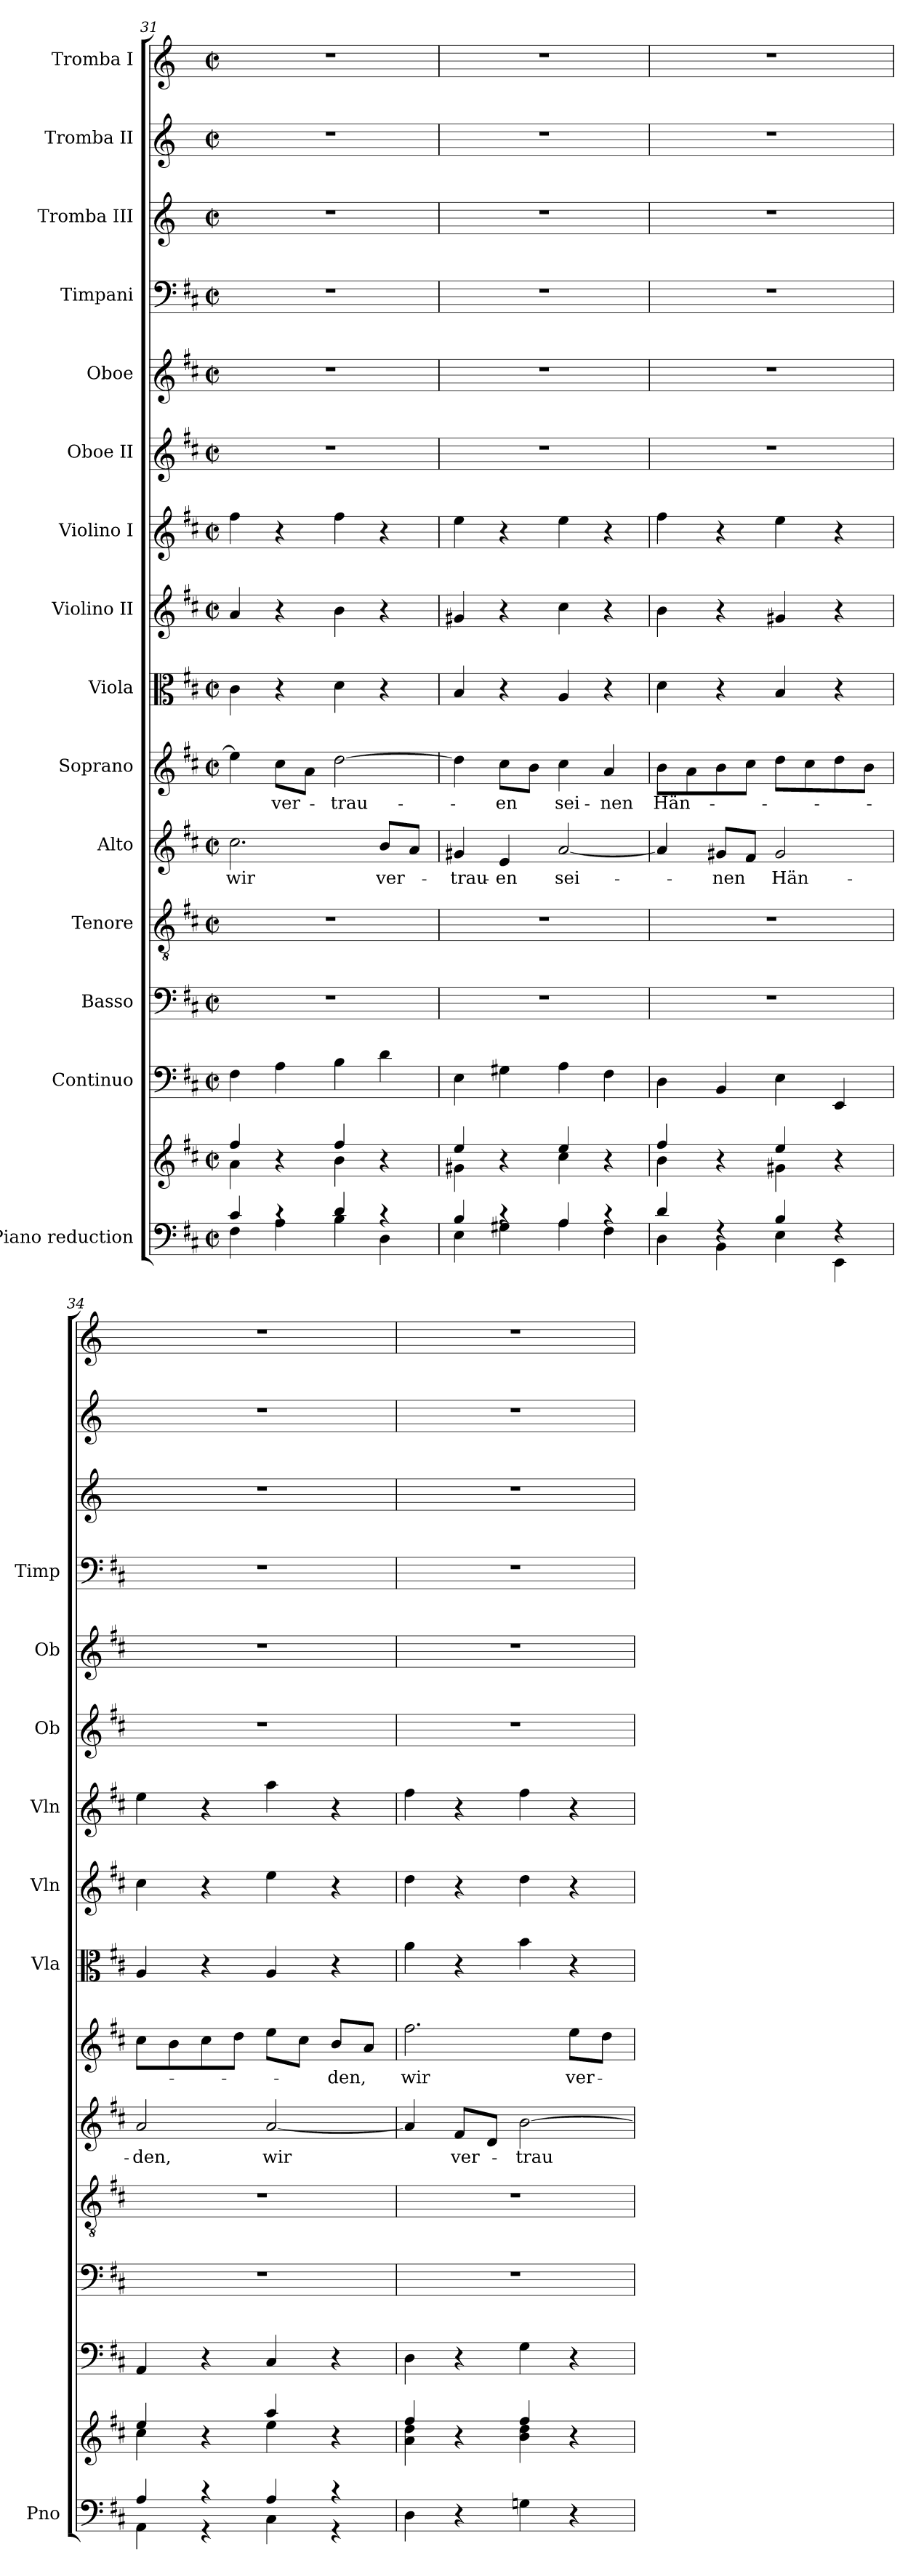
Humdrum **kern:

**kern	**kern	**kern	**kern	**kern	**kern	**text	**kern	**text	**kern	**kern	**kern	**kern	**kern	**kern	**kern	**kern	**kern
*part15	*part15	*part14	*part13	*part12	*part11	*part11	*part10	*part10	*part9	*part8	*part7	*part6	*part5	*part4	*part3	*part2	*part1
*staff16	*staff15	*staff14	*staff13	*staff12	*staff11	*staff11	*staff10	*staff10	*staff9	*staff8	*staff7	*staff6	*staff5	*staff4	*staff3	*staff2	*staff1
*I"Piano reduction	*	*I"Continuo	*I"Basso	*I"Tenore	*I"Alto	*	*I"Soprano	*	*I"Viola	*I"Violino II	*I"Violino I	*I"Oboe II	*I"Oboe	*I"Timpani	*I"Tromba III	*I"Tromba II	*I"Tromba I
*I'Pno	*	*	*	*	*	*	*	*	*I'Vla	*I'Vln	*I'Vln	*I'Ob	*I'Ob	*I'Timp	*	*	*
*clefF4	*clefG2	*clefF4	*clefF4	*clefGv2	*clefG2	*	*clefG2	*	*clefC3	*clefG2	*clefG2	*clefG2	*clefG2	*clefF4	*clefG2	*clefG2	*clefG2
*	*	*	*	*	*	*	*	*	*	*	*	*	*	*	*ITrd-1c-2	*ITrd-1c-2	*ITrd-1c-2
*k[f#c#]	*k[f#c#]	*k[f#c#]	*k[f#c#]	*k[f#c#]	*k[f#c#]	*	*k[f#c#]	*	*k[f#c#]	*k[f#c#]	*k[f#c#]	*k[f#c#]	*k[f#c#]	*k[f#c#]	*k[f#c#]	*k[f#c#]	*k[f#c#]
*M2/2	*M2/2	*M2/2	*M2/2	*M2/2	*M2/2	*	*M2/2	*	*M2/2	*M2/2	*M2/2	*M2/2	*M2/2	*M2/2	*M2/2	*M2/2	*M2/2
*met(c|)	*met(c|)	*met(c|)	*met(c|)	*met(c|)	*met(c|)	*	*met(c|)	*	*met(c|)	*met(c|)	*met(c|)	*met(c|)	*met(c|)	*met(c|)	*met(c|)	*met(c|)	*met(c|)
=31	=31	=31	=31	=31	=31	=31	=31	=31	=31	=31	=31	=31	=31	=31	=31	=31	=31
*^	*^	*	*	*	*	*	*	*	*	*	*	*	*	*	*	*	*
!	!	!	!	!	!	!	!	!LO:LY:b	!	!	!	!	!	!	!	!	!	!	!
4c#/	4F#\	4ff#/	4a\	4F#\	1r	1r	2.cc#\	wir	4ee\]	.	4c#\	4a/	4ff#\	1r	1r	1r	1r	1r	1r
!	!	!	!	!	!	!	!	!	!	!LO:LY:b	!	!	!	!	!	!	!	!	!
4rc	4A\	4r	4ryy	4A\	.	.	.	.	8cc#\L	ver-	4r	4r	4r	.	.	.	.	.	.
.	.	.	.	.	.	.	.	.	8a\J	.	.	.	.	.	.	.	.	.	.
!	!	!	!	!	!	!	!	!	!	!LO:LY:b	!	!	!	!	!	!	!	!	!
4d/	4B\	4ff#/	4b\	4B\	.	.	.	.	[2dd\	-trau-	4d\	4b\	4ff#\	.	.	.	.	.	.
!	!	!	!	!	!	!	!	!LO:LY:b	!	!	!	!	!	!	!	!	!	!	!
4rc	4D\	4r	4ryy	4d\	.	.	8b/L	ver-	.	.	4r	4r	4r	.	.	.	.	.	.
.	.	.	.	.	.	.	8a/J	.	.	.	.	.	.	.	.	.	.	.	.
!!LO:PB:g=z
=32	=32	=32	=32	=32	=32	=32	=32	=32	=32	=32	=32	=32	=32	=32	=32	=32	=32	=32	=32
!	!	!	!	!	!	!	!	!LO:LY:b	!	!	!	!	!	!	!	!	!	!	!
4B/	4E\	4ee/	4g#X\	4E\	1r	1r	4g#X/	-trau-	4dd\]	.	4B/	4g#X/	4ee\	1r	1r	1r	1r	1r	1r
!	!	!	!	!	!	!	!	!LO:LY:b	!	!LO:LY:b	!	!	!	!	!	!	!	!	!
4rc	4G#X\	4r	4ryy	4G#X\	.	.	4e/	-en	8cc#\L	-en	4r	4r	4r	.	.	.	.	.	.
.	.	.	.	.	.	.	.	.	8b\J	.	.	.	.	.	.	.	.	.	.
!	!	!	!	!	!	!	!	!LO:LY:b	!	!LO:LY:b	!	!	!	!	!	!	!	!	!
4A/	4A\	4ee/	4cc#\	4A\	.	.	[2a/	sei-	4cc#\	sei-	4A/	4cc#\	4ee\	.	.	.	.	.	.
!	!	!	!	!	!	!	!	!	!	!LO:LY:b	!	!	!	!	!	!	!	!	!
4rc	4F#\	4r	4ryy	4F#\	.	.	.	.	4a/	-nen	4r	4r	4r	.	.	.	.	.	.
=33	=33	=33	=33	=33	=33	=33	=33	=33	=33	=33	=33	=33	=33	=33	=33	=33	=33	=33	=33
!	!	!	!	!	!	!	!	!	!	!LO:LY:b	!	!	!	!	!	!	!	!	!
4d/	4D\	4ff#/	4b\	4D\	1r	1r	4a/]	.	8b\L	Hän-	4d\	4b\	4ff#\	1r	1r	1r	1r	1r	1r
.	.	.	.	.	.	.	.	.	8a\	.	.	.	.	.	.	.	.	.	.
!	!	!	!	!	!	!	!	!LO:LY:b	!	!	!	!	!	!	!	!	!	!	!
4rF	4BB\	4r	4ryy	4BB/	.	.	8g#X/L	-nen	8b\	.	4r	4r	4r	.	.	.	.	.	.
.	.	.	.	.	.	.	8f#/J	.	8cc#\J	.	.	.	.	.	.	.	.	.	.
!	!	!	!	!	!	!	!	!LO:LY:b	!	!	!	!	!	!	!	!	!	!	!
4B/	4E\	4ee/	4g#X\	4E\	.	.	2g#/	Hän-	8dd\L	.	4B/	4g#X/	4ee\	.	.	.	.	.	.
.	.	.	.	.	.	.	.	.	8cc#\	.	.	.	.	.	.	.	.	.	.
4rF	4EE\	4r	4ryy	4EE/	.	.	.	.	8dd\	.	4r	4r	4r	.	.	.	.	.	.
.	.	.	.	.	.	.	.	.	8b\J	.	.	.	.	.	.	.	.	.	.
=34	=34	=34	=34	=34	=34	=34	=34	=34	=34	=34	=34	=34	=34	=34	=34	=34	=34	=34	=34
!	!	!	!	!	!	!	!	!LO:LY:b	!	!	!	!	!	!	!	!	!	!	!
4A/	4AA\	4ee/	4cc#\	4AA/	1r	1r	2a/	-den,	8cc#\L	.	4A/	4cc#\	4ee\	1r	1r	1r	1r	1r	1r
.	.	.	.	.	.	.	.	.	8b\	.	.	.	.	.	.	.	.	.	.
4r	4r	4r	4ryy	4r	.	.	.	.	8cc#\	.	4r	4r	4r	.	.	.	.	.	.
.	.	.	.	.	.	.	.	.	8dd\J	.	.	.	.	.	.	.	.	.	.
!	!	!	!	!	!	!	!	!LO:LY:b	!	!	!	!	!	!	!	!	!	!	!
4A/	4C#\	4aa/	4ee\	4C#/	.	.	[2a/	wir	8ee\L	.	4A/	4ee\	4aa\	.	.	.	.	.	.
.	.	.	.	.	.	.	.	.	8cc#\J	.	.	.	.	.	.	.	.	.	.
!	!	!	!	!	!	!	!	!	!	!LO:LY:b	!	!	!	!	!	!	!	!	!
4r	4r	4r	4ryy	4r	.	.	.	.	8b/L	-den,	4r	4r	4r	.	.	.	.	.	.
.	.	.	.	.	.	.	.	.	8a/J	.	.	.	.	.	.	.	.	.	.
*v	*v	*	*	*	*	*	*	*	*	*	*	*	*	*	*	*	*	*	*
=35	=35	=35	=35	=35	=35	=35	=35	=35	=35	=35	=35	=35	=35	=35	=35	=35	=35	=35
!	!	!	!	!	!	!	!	!	!LO:LY:b	!	!	!	!	!	!	!	!	!
4D\	4ff#/	4a\ 4dd\	4D\	1r	1r	4a/]	.	2.ff#\	wir	4a\	4dd\	4ff#\	1r	1r	1r	1r	1r	1r
!	!	!	!	!	!	!	!LO:LY:b	!	!	!	!	!	!	!	!	!	!	!
4r	4r	4ryy	4r	.	.	8f#/L	ver-	.	.	4r	4r	4r	.	.	.	.	.	.
.	.	.	.	.	.	8d/J	.	.	.	.	.	.	.	.	.	.	.	.
!	!	!	!	!	!	!	!LO:LY:b	!	!	!	!	!	!	!	!	!	!	!
4Gn\	4ff#/	4b\ 4dd\	4G\	.	.	[2b\	-trau-	.	.	4b\	4dd\	4ff#\	.	.	.	.	.	.
!	!	!	!	!	!	!	!	!	!LO:LY:b	!	!	!	!	!	!	!	!	!
4r	4r	4ryy	4r	.	.	.	.	8ee\L	ver-	4r	4r	4r	.	.	.	.	.	.
.	.	.	.	.	.	.	.	8dd\J	.	.	.	.	.	.	.	.	.	.
*	*v	*v	*	*	*	*	*	*	*	*	*	*	*	*	*	*	*	*
=	=	=	=	=	=	=	=	=	=	=	=	=	=	=	=	=	=
*-	*-	*-	*-	*-	*-	*-	*-	*-	*-	*-	*-	*-	*-	*-	*-	*-	*-
